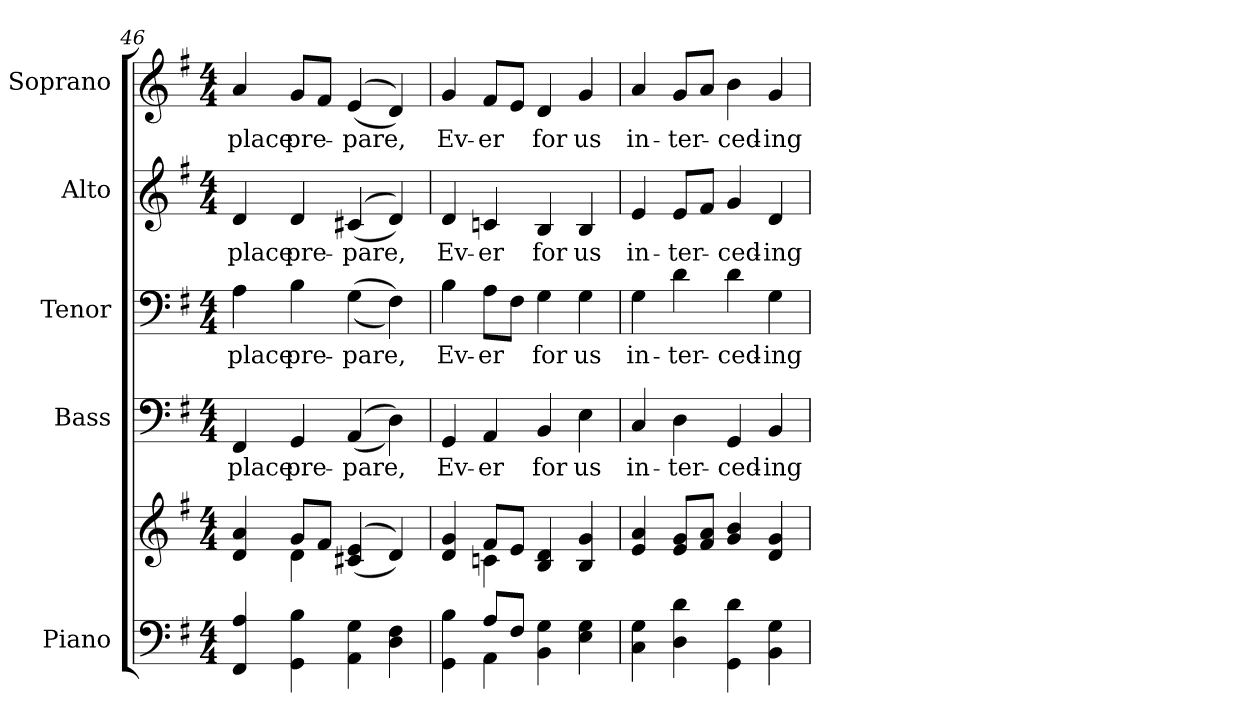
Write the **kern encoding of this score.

**kern	**kern	**kern	**text	**kern	**text	**kern	**text	**kern	**text
*part5	*part5	*part4	*part4	*part3	*part3	*part2	*part2	*part1	*part1
*staff6	*staff5	*staff4	*staff4	*staff3	*staff3	*staff2	*staff2	*staff1	*staff1
*I"Piano	*	*I"Bass	*	*I"Tenor	*	*I"Alto	*	*I"Soprano	*
*I'Pno.	*	*I'B.	*	*I'T.	*	*I'A.	*	*I'S.	*
*clefF4	*clefG2	*clefF4	*	*clefF4	*	*clefG2	*	*clefG2	*
*k[f#]	*k[f#]	*k[f#]	*	*k[f#]	*	*k[f#]	*	*k[f#]	*
*G:	*G:	*G:	*	*G:	*	*G:	*	*G:	*
*M4/4	*M4/4	*M4/4	*	*M4/4	*	*M4/4	*	*M4/4	*
=46	=46	=46	=46	=46	=46	=46	=46	=46	=46
*	*^	*	*	*	*	*	*	*	*
!	!	!	!	!LO:LY:b:color=#000000	!	!	!	!	!	!
!	!	!	!	!	!	!LO:LY:b:color=#000000	!	!	!	!
!	!	!	!	!	!	!	!	!LO:LY:b:color=#000000	!	!
!	!	!	!	!	!	!	!	!	!	!LO:LY:b:color=#000000
4FF#i/ 4Ai	4di/ 4ai	4ryy	4FF#i/	place	4Ai\	place	4di/	place	4ai/	place
!	!	!	!	!LO:LY:b:color=#000000	!	!	!	!	!	!
!	!	!	!	!	!	!LO:LY:b:color=#000000	!	!	!	!
!	!	!	!	!	!	!	!	!LO:LY:b:color=#000000	!	!
!	!	!	!	!	!	!	!	!	!	!LO:LY:b:color=#000000
4GGi\ 4Bi	8gi/L	4di\	4GGi/	pre-	4Bi\	pre-	4di/	pre-	8gi/L	pre-
.	8f#i/J	.	.	.	.	.	.	.	8f#i/J	.
!	!	!	!	!LO:LY:b:color=#000000	!	!	!	!	!	!
!	!	!	!	!	!	!LO:LY:b:color=#000000	!	!	!	!
!	!	!	!	!	!	!	!	!LO:LY:b:color=#000000	!	!
!	!	!	!	!	!	!	!	!	!	!LO:LY:b:color=#000000
4AAi\ 4Gi	((4c#Xi/ 4ei	2ryy	((4AAi/	-pare,	((4Gi\	-pare,	((4c#Xi/	-pare,	((4ei/	-pare,
4Di\ 4F#i	4di/))	.	4Di\))	.	4F#i\))	.	4di/))	.	4di/))	.
!!LO:PB:g=z
=47	=47	=47	=47	=47	=47	=47	=47	=47	=47	=47
*^	*	*	*	*	*	*	*	*	*	*
!	!	!	!	!	!LO:LY:b:color=#000000	!	!	!	!	!	!
!	!	!	!	!	!	!	!LO:LY:b:color=#000000	!	!	!	!
!	!	!	!	!	!	!	!	!	!LO:LY:b:color=#000000	!	!
!	!	!	!	!	!	!	!	!	!	!	!LO:LY:b:color=#000000
4GGi\ 4Bi	4ryy	4di/ 4gi	4ryy	4GGi/	Ev-	4Bi\	Ev-	4di/	Ev-	4gi/	Ev-
!	!	!	!	!	!LO:LY:b:color=#000000	!	!	!	!	!	!
!	!	!	!	!	!	!	!LO:LY:b:color=#000000	!	!	!	!
!	!	!	!	!	!	!	!	!	!LO:LY:b:color=#000000	!	!
!	!	!	!	!	!	!	!	!	!	!	!LO:LY:b:color=#000000
8Ai/L	4AAi\	8f#i/L	4cni\	4AAi/	-er	8Ai\L	-er	4cni/	-er	8f#i/L	-er
8F#i/J	.	8ei/J	.	.	.	8F#i\J	.	.	.	8ei/J	.
!	!	!	!	!	!LO:LY:b:color=#000000	!	!	!	!	!	!
!	!	!	!	!	!	!	!LO:LY:b:color=#000000	!	!	!	!
!	!	!	!	!	!	!	!	!	!LO:LY:b:color=#000000	!	!
!	!	!	!	!	!	!	!	!	!	!	!LO:LY:b:color=#000000
4BBi\ 4Gi	2ryy	4Bi/ 4di	2ryy	4BBi/	for	4Gi\	for	4Bi/	for	4di/	for
!	!	!	!	!	!LO:LY:b:color=#000000	!	!	!	!	!	!
!	!	!	!	!	!	!	!LO:LY:b:color=#000000	!	!	!	!
!	!	!	!	!	!	!	!	!	!LO:LY:b:color=#000000	!	!
!	!	!	!	!	!	!	!	!	!	!	!LO:LY:b:color=#000000
4Ei\ 4Gi	.	4Bi/ 4gi	.	4Ei\	us	4Gi\	us	4Bi/	us	4gi/	us
*v	*v	*	*	*	*	*	*	*	*	*	*
*	*v	*v	*	*	*	*	*	*	*	*
=48	=48	=48	=48	=48	=48	=48	=48	=48	=48
!	!	!	!LO:LY:b:color=#000000	!	!	!	!	!	!
!	!	!	!	!	!LO:LY:b:color=#000000	!	!	!	!
!	!	!	!	!	!	!	!LO:LY:b:color=#000000	!	!
!	!	!	!	!	!	!	!	!	!LO:LY:b:color=#000000
4Ci\ 4Gi	4ei/ 4ai	4Ci/	in-	4Gi\	in-	4ei/	in-	4ai/	in-
!	!	!	!LO:LY:b:color=#000000	!	!	!	!	!	!
!	!	!	!	!	!LO:LY:b:color=#000000	!	!	!	!
!	!	!	!	!	!	!	!LO:LY:b:color=#000000	!	!
!	!	!	!	!	!	!	!	!	!LO:LY:b:color=#000000
4Di\ 4di	8ei/ 8giL	4Di\	-ter-	4di\	-ter-	8ei/L	-ter-	8gi/L	-ter-
.	8f#i/ 8aiJ	.	.	.	.	8f#i/J	.	8ai/J	.
!	!	!	!LO:LY:b:color=#000000	!	!	!	!	!	!
!	!	!	!	!	!LO:LY:b:color=#000000	!	!	!	!
!	!	!	!	!	!	!	!LO:LY:b:color=#000000	!	!
!	!	!	!	!	!	!	!	!	!LO:LY:b:color=#000000
4GGi\ 4di	4gi/ 4bi	4GGi/	-ced-	4di\	-ced-	4gi/	-ced-	4bi\	-ced-
!	!	!	!LO:LY:b:color=#000000	!	!	!	!	!	!
!	!	!	!	!	!LO:LY:b:color=#000000	!	!	!	!
!	!	!	!	!	!	!	!LO:LY:b:color=#000000	!	!
!	!	!	!	!	!	!	!	!	!LO:LY:b:color=#000000
4BBi\ 4Gi	4di/ 4gi	4BBi/	-ing	4Gi\	-ing	4di/	-ing	4gi/	-ing
=	=	=	=	=	=	=	=	=	=
*-	*-	*-	*-	*-	*-	*-	*-	*-	*-
